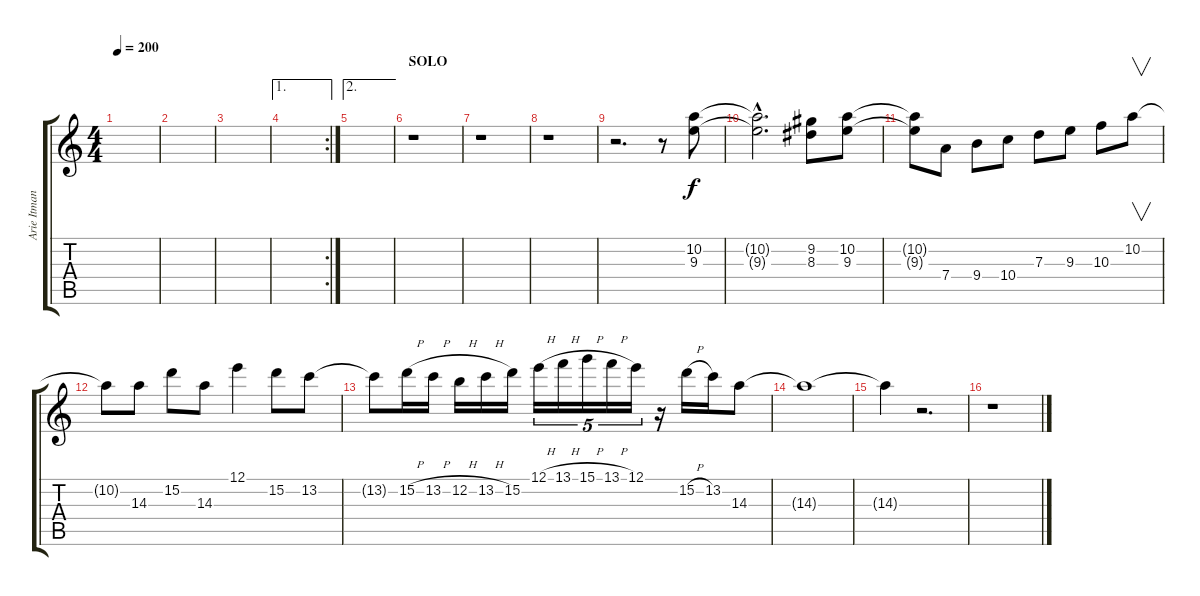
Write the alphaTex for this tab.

\track ("Arie Itman (Solo)" "Arie Itman") {instrument distortionguitar}
\staff {score tabs}
\tuning (E4 B3 G3 D3 A2 E2) {hide}
\ts (4 4)
\tempo 200
\clef g2
\ks c
|
|
|
\ae 1
\rc 2
|
\ae 2
|
\section ("" "SOLO")
r.1 |
r.1 |
r.1 |
r.2{d} r.8 (10.2 9.3).8 |
(10.2{hac t} 9.3{hac t}).2{d} (9.2 8.3).8 (10.2 9.3).8 |
(10.2{t} 9.3{t}).8 7.4.8 9.4.8 10.4.8 7.3.8 9.3.8 10.3.8 10.2.8{v} |
10.2{t}.8 14.3.8 15.2.8 14.3.8 12.1.4 15.2.8 13.2.8 |
13.2{t}.8 15.2{h}.16 13.2{h}.16 12.2{h}.16 13.2{h}.16 15.2.16 12.1{h}.16{tu (5 4)} 13.1{h}.16{tu (5 4)} 15.1{h}.16{tu (5 4)} 13.1{h}.16{tu (5 4)} 12.1.16{tu (5 4)} r.16 15.2{h}.16 13.2.16 14.3.8 |
14.3{t}.1 |
14.3{t}.4 r.2{d} |
r.1
